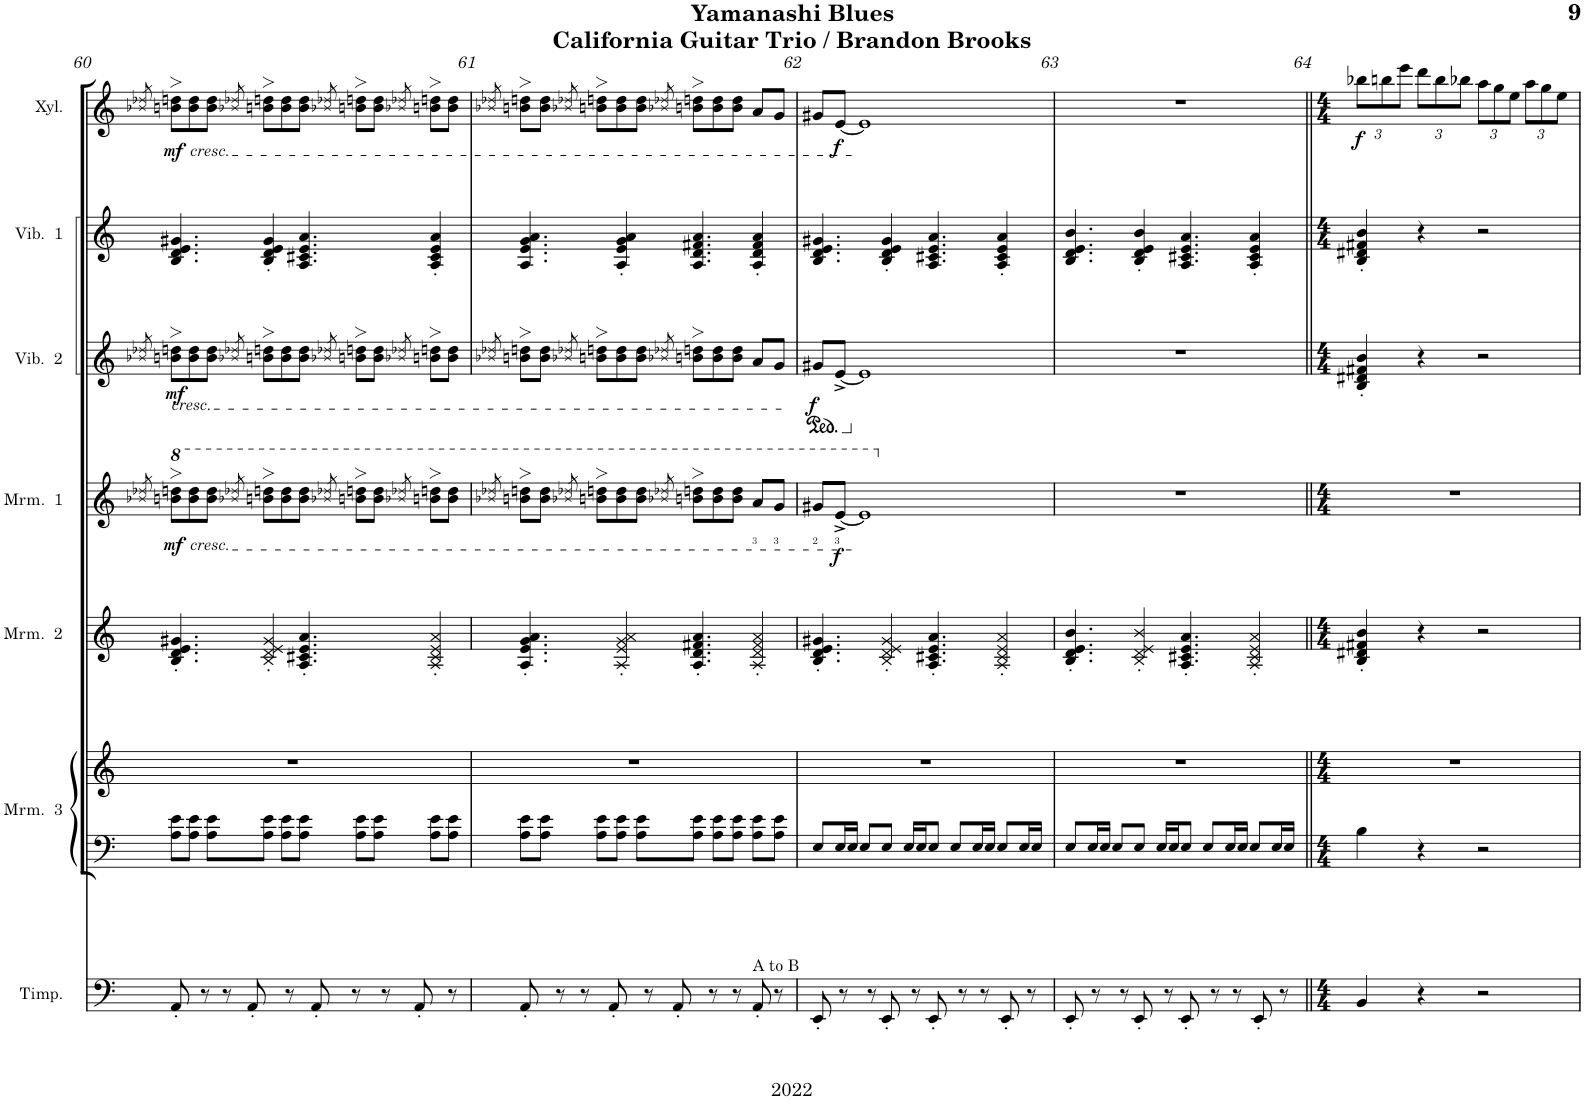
**kern	**dynam	**kern	**kern	**kern	**kern	**kern	**kern	**kern	**kern	**kern	**dynam	**kern	**dynam	**kern	**kern	**dynam
*part12	*part12	*part11	*part10	*part9	*part8	*part7	*part6	*part6	*part5	*part4	*part4	*part3	*part3	*part2	*part1	*part1
*staff13	*staff13	*staff12	*staff11	*staff10	*staff9	*staff8	*staff7	*staff6	*staff5	*staff4	*staff4	*staff3	*staff3	*staff2	*staff1	*staff1
*I"Xylophone	*	*I"Guitar 3	*I"Guitar 2	*I"Guitar 1	*I"Electric Bass	*I"Timpani	*I"Marimba 3	*	*I"Marimba 2	*I"Marimba 1	*	*I"Vibraphone 2	*	*I"Vibraphone 1	*I"Glock / Xylo	*
*I'Xyl.	*	*I'Gtr.  2	*I'Gtr.  2	*I'Gtr.  1	*I'El. B.	*I'Timp.	*I'Mrm.  3	*	*I'Mrm.  2	*I'Mrm.  1	*	*I'Vib.  2	*	*I'Vib.  1	*I'Glock / Xylo	*
!!LO:PB:g=z
*clefG2	*	*clefF4	*clefG2	*clefG2	*clefF4	*clefF4	*clefF4	*clefG2	*clefG2	*clefG2	*	*clefG2	*	*clefG2	*clefG2	*
*Trd-7c-12	*	*	*	*	*Trd7c12	*	*	*	*	*	*	*	*	*	*Trd-7c-12	*
*k[]	*	*k[]	*k[]	*k[]	*k[]	*k[]	*k[]	*k[]	*k[]	*k[]	*	*k[]	*	*k[]	*k[]	*
*M5/4	*	*M5/4	*M5/4	*M5/4	*M5/4	*M5/4	*M5/4	*M5/4	*M5/4	*M5/4	*	*M5/4	*	*M5/4	*M5/4	*
=60	=60	=60	=60	=60	=60	=60	=60	=60	=60	=60	=60	=60	=60	=60	=60	=60
8qb 8qdd	.	.	.	8qb 8qdd	.	.	.	.	.	8qbb-X/ 8qddd-X/	.	8qb-X/ 8qdd-X/	.	.	8qb-X/ 8qdd-X/	.
*	*	*	*	*	*	*	*	*	*	*8va	*	*	*	*	*	*
!	!	!	!	!	!	!	!	!	!	!	!	!	!	!	!LO:TX:b:i:t=cresc.	!
!	!	!	!	!	!	!	!	!	!	!LO:TX:b:i:t=cresc.	!	!	!	!	!	!
!	!LO:DY:b	!	!	!	!	!	!	!	!	!	!LO:DY:b	!	!LO:DY:b	!	!	!LO:DY:b
8b>\ 8dd>\L	mf	8A\ 8e\L	4.A' 4.c#X' 4.e' 4.a'	8b>\ 8dd>\L	8A'	8AA'/	8A\ 8e\L	4%5r	4.B/' 4.d/' 4.e/' 4.g#X/'	8bbn\> 8dddn\>L	mf	8bn\> 8ddn\>L	mf	4.B/ 4.d/ 4.e/ 4.g#X/	8bn\> 8ddn\>L	mf
!	!	!	!	!	!	!	!	!	!	!	!	!LO:TX:b:i:t=cresc.	!	!	!	!
8b\ 8dd\	.	8A\ 8e\	.	8b\ 8dd\	8r	8r	8A\ 8e\J	.	.	8bb\ 8ddd\	.	8b\ 8dd\	.	.	8b\ 8dd\	.
8b\ 8dd\	.	8A\ 8e\	.	8b\ 8dd\	8r	8r	8A\ 8e\L	.	.	8bb\ 8ddd\J	.	8b\ 8dd\J	.	.	8b\ 8dd\J	.
8qb\ 8qdd\	.	.	.	8qb\ 8qdd\	.	.	.	.	.	8qbb-X/ 8qddd-X/	.	8qb-X/ 8qdd-X/	.	.	8qb-X/ 8qdd-X/	.
8b>\ 8dd>\J	.	8A\ 8e\J	4A' 4c#' 4e' 4a'	8b>\ 8dd>\J	8A'	8AA'/	8A\ 8e\J	.	4B/' 4d/' 4e/' 4g#/'	8bbn\> 8dddn\>L	.	8bn\> 8ddn\>L	.	4B/' 4d/' 4e/' 4g#/'	8bn\> 8ddn\>L	.
8b\ 8dd\L	.	8A\ 8e\L	.	8b\ 8dd\L	8r	8r	8A\ 8e\L	.	.	8bb\ 8ddd\	.	8b\ 8dd\	.	.	8b\ 8dd\	.
8b\ 8dd\	.	8A\ 8e\	4.A' 4.d' 4.f#X' 4.a'	8b\ 8dd\	8A'	8AA'/	8A\ 8e\J	.	4.A/' 4.c#X/' 4.e/' 4.a/'	8bb\ 8ddd\J	.	8b\ 8dd\J	.	4.A/ 4.c#X/ 4.e/ 4.a/	8b\ 8dd\J	.
8qb\ 8qdd\	.	.	.	8qb\ 8qdd\	.	.	.	.	.	8qbb-X/ 8qddd-X/	.	8qb-X/ 8qdd-X/	.	.	8qb-X/ 8qdd-X/	.
8b>\ 8dd>\	.	8A\ 8e\	.	8b>\ 8dd>\	8r	8r	8A\ 8e\L	.	.	8bbn\> 8dddn\>L	.	8bn\> 8ddn\>L	.	.	8bn\> 8ddn\>L	.
8b\ 8dd\	.	8A\ 8e\	.	8b\ 8dd\	8r	8r	8A\ 8e\J	.	.	8bb\ 8ddd\J	.	8b\ 8dd\J	.	.	8b\ 8dd\J	.
.	.	.	.	.	.	.	.	.	.	8qbb-X/ 8qddd-X/	.	8qb-X/ 8qdd-X/	.	.	8qb-X/ 8qdd-X/	.
8b\ 8dd\	.	8A\ 8e\	4A' 4d' 4f#' 4a'	8b\ 8dd\	8A'	8AA'/	8A\ 8e\L	.	4A/' 4c#/' 4e/' 4a/'	8bbn\> 8dddn\>L	.	8bn\> 8ddn\>L	.	4A/' 4c#/' 4e/' 4a/'	8bn\> 8ddn\>L	.
8qb\ 8qdd\	.	.	.	8qb\ 8qdd\	.	.	.	.	.	.	.	.	.	.	.	.
8b>\ 8dd>\J	.	8A\ 8e\J	.	8b>\ 8dd>\J	8r	8r	8A\ 8e\J	.	.	8bb\ 8ddd\J	.	8b\ 8dd\J	.	.	8b\ 8dd\J	.
=61	=61	=61	=61	=61	=61	=61	=61	=61	=61	=61	=61	=61	=61	=61	=61	=61
.	.	.	.	.	.	.	.	.	.	8qbb-X/ 8qddd-X/	.	8qb-X/ 8qdd-X/	.	.	8qb-X/ 8qdd-X/	.
8b\ 8dd\L	.	8A\ 8e\L	4.A' 4.e' 4.g' 4.a'	8b\ 8dd\L	8A'	8AA'/	8A\ 8e\L	4%5r	4.A/' 4.e/' 4.g/' 4.a/'	8bbn\> 8dddn\>L	.	8bn\> 8ddn\>L	.	4.A/ 4.e/ 4.g/ 4.a/	8bn\> 8ddn\>L	.
8b\ 8dd\	.	8A\ 8e\	.	8b\ 8dd\	8r	8r	8A\ 8e\J	.	.	8bb\ 8ddd\J	.	8b\ 8dd\J	.	.	8b\ 8dd\J	.
8qb\ 8qdd\	.	.	.	8qb\ 8qdd\	.	.	.	.	.	8qbb-X/ 8qddd-X/	.	8qb-X/ 8qdd-X/	.	.	8qb-X/ 8qdd-X/	.
8b>\ 8dd>\	.	8A\ 8e\	.	8b>\ 8dd>\	8r	8r	8A\ 8e\L	.	.	8bbn\> 8dddn\>L	.	8bn\> 8ddn\>L	.	.	8bn\> 8ddn\>L	.
8b\ 8dd\J	.	8A\ 8e\J	4A' 4e' 4g' 4a'	8b\ 8dd\J	8A'	8AA'/	8A\ 8e\J	.	4A/' 4e/' 4g/' 4a/'	8bb\ 8ddd\	.	8b\ 8dd\	.	4A/' 4e/' 4g/' 4a/'	8b\ 8dd\	.
8b/ 8dd/L	.	8A\ 8e\L	.	8b/ 8dd/L	8r	8r	8A\ 8e\L	.	.	8bb\ 8ddd\J	.	8b\ 8dd\J	.	.	8b\ 8dd\J	.
8qb/ 8qdd/	.	.	.	8qb/ 8qdd/	.	.	.	.	.	8qbb-X/ 8qddd-X/	.	8qb-X/ 8qdd-X/	.	.	8qb-X/ 8qdd-X/	.
8b>/ 8dd>/	.	8A\ 8e\	4.A' 4.d' 4.f#X' 4.a'	8b>/ 8dd>/	8A'	8AA'/	8A\ 8e\J	.	4.A/' 4.d/' 4.f#X/' 4.a/'	8bbn\> 8dddn\>L	.	8bn\> 8ddn\>L	.	4.A/ 4.d/ 4.f#X/ 4.a/	8bn\> 8ddn\>L	.
8b/ 8dd/	.	8A\ 8e\	.	8b/ 8dd/	8r	8r	8A\ 8e\L	.	.	8bb\ 8ddd\	.	8b\ 8dd\	.	.	8b\ 8dd\	.
8b/ 8dd/	.	8A\ 8e\	.	8b/ 8dd/	8r	8r	8A\ 8e\J	.	.	8bb\ 8ddd\J	.	8b\ 8dd\J	.	.	8b\ 8dd\J	.
!	!	!	!	!	!	!	!	!	!	!LO:TX:b:t=3	!	!	!	!	!	!
!	!	!	!	!	!	!LO:TX:a:t=A to B	!	!	!	!	!	!	!	!	!	!
8a/	.	8A\ 8e\	4A' 4d' 4f#' 4a'	8a/	8A'	8AA'/	8A\ 8e\L	.	4A/' 4d/' 4f#/' 4a/'	8aa/L	.	8a/L	.	4A/' 4d/' 4f#/' 4a/'	8a/L	.
!	!	!	!	!	!	!	!	!	!	!LO:TX:b:t=3	!	!	!	!	!	!
8g/J	.	8A\ 8e\J	.	8g/J	8r	8r	8A\ 8e\J	.	.	8gg/J	.	8g/J	.	.	8g/J	.
=62	=62	=62	=62	=62	=62	=62	=62	=62	=62	=62	=62	=62	=62	=62	=62	=62
*	*	*	*	*	*	*	*	*	*	*	*	*ped	*	*	*	*
!	!	!	!	!	!	!	!	!	!	!LO:TX:b:t=2	!	!	!	!	!	!
!	!	!	!	!	!	!	!	!	!	!	!	!	!LO:DY:b	!	!	!
8g#X/L	.	8E\L	4.B' 4.d' 4.e' 4.g#X'	8g#X/L	8E'	8EE'/	8E/L	4%5r	4.B/' 4.d/' 4.e/' 4.g#X/'	8gg#X/L	.	8g#X/L	f	4.B/ 4.d/ 4.e/ 4.g#X/	8g#X/L	.
!	!	!	!	!	!	!	!	!	!	!LO:TX:b:t=3	!	!	!	!	!	!
!	!	!	!	!	!	!	!	!	!	!	!LO:DY:b	!	!	!	!	!LO:DY:b
[8e/J	.	16E\L	.	[8e/J	8r	8r	16E/L	.	.	[8ee^/J	f	[8e^/J	.	.	[8e/J	f
.	.	16E\J	.	.	.	.	16E/JJ	.	.	.	.	.	.	.	.	.
*	*	*	*	*	*	*	*	*	*	*	*	*Xped	*	*	*	*
1e]	.	8E\	.	1e]	8r	8r	8E/L	.	.	1ee]	.	1e]	.	.	1e]	.
.	.	8E\J	4B' 4d' 4e' 4g#'	.	8E'	8EE'/	8E/J	.	4B/' 4d/' 4e/' 4g#/'	.	.	.	.	4B/' 4d/' 4e/' 4g#/'	.	.
.	.	16E\LL	.	.	8r	8r	16E/LL	.	.	.	.	.	.	.	.	.
.	.	16E\J	.	.	.	.	16E/J	.	.	.	.	.	.	.	.	.
.	.	8E\	4.A' 4.c#X' 4.e' 4.a'	.	8E'	8EE'/	8E/J	.	4.A/' 4.c#X/' 4.e/' 4.a/'	.	.	.	.	4.A/ 4.c#X/ 4.e/ 4.a/	.	.
.	.	8E\	.	.	8r	8r	8E/L	.	.	.	.	.	.	.	.	.
.	.	16E\L	.	.	8r	8r	16E/L	.	.	.	.	.	.	.	.	.
.	.	16E\J	.	.	.	.	16E/JJ	.	.	.	.	.	.	.	.	.
.	.	8E\	4A' 4c#' 4e' 4a'	.	8E'	8EE'/	8E/L	.	4A/' 4c#/' 4e/' 4a/'	.	.	.	.	4A/' 4c#/' 4e/' 4a/'	.	.
.	.	16E\L	.	.	8r	8r	16E/L	.	.	.	.	.	.	.	.	.
.	.	16E\JJ	.	.	.	.	16E/JJ	.	.	.	.	.	.	.	.	.
=63	=63	=63	=63	=63	=63	=63	=63	=63	=63	=63	=63	=63	=63	=63	=63	=63
*	*	*	*	*	*	*	*	*	*	*X8va	*	*	*	*	*	*
4%5r	.	8E\L	4.B' 4.d' 4.e' 4.b'	4%5r	8E'	8EE'/	8E/L	4%5r	4.B/' 4.d/' 4.e/' 4.b/'	4%5r	.	4%5r	.	4.B/ 4.d/ 4.e/ 4.b/	4%5r	.
.	.	16E\L	.	.	8r	8r	16E/L	.	.	.	.	.	.	.	.	.
.	.	16E\J	.	.	.	.	16E/JJ	.	.	.	.	.	.	.	.	.
.	.	8E\	.	.	8r	8r	8E/L	.	.	.	.	.	.	.	.	.
.	.	8E\J	4B' 4d' 4e' 4b'	.	8E'	8EE'/	8E/J	.	4B/' 4d/' 4e/' 4b/'	.	.	.	.	4B/' 4d/' 4e/' 4b/'	.	.
.	.	16E\LL	.	.	8r	8r	16E/LL	.	.	.	.	.	.	.	.	.
.	.	16E\J	.	.	.	.	16E/J	.	.	.	.	.	.	.	.	.
.	.	8E\	4.A' 4.c#X' 4.e' 4.a'	.	8E'	8EE'/	8E/J	.	4.A/' 4.c#X/' 4.e/' 4.a/'	.	.	.	.	4.A/ 4.c#X/ 4.e/ 4.a/	.	.
.	.	8E\	.	.	8r	8r	8E/L	.	.	.	.	.	.	.	.	.
.	.	16E\L	.	.	8r	8r	16E/L	.	.	.	.	.	.	.	.	.
.	.	16E\J	.	.	.	.	16E/JJ	.	.	.	.	.	.	.	.	.
.	.	8E\	4A' 4c#' 4e' 4a'	.	8E'	8EE'/	8E/L	.	4A/' 4c#/' 4e/' 4a/'	.	.	.	.	4A/' 4c#/' 4e/' 4a/'	.	.
.	.	16E\L	.	.	8r	8r	16E/L	.	.	.	.	.	.	.	.	.
.	.	16E\JJ	.	.	.	.	16E/JJ	.	.	.	.	.	.	.	.	.
=64||	=64||	=64||	=64||	=64||	=64||	=64||	=64||	=64||	=64||	=64||	=64||	=64||	=64||	=64||	=64||	=64||
*M4/4	*	*M4/4	*M4/4	*M4/4	*M4/4	*M4/4	*M4/4	*M4/4	*M4/4	*M4/4	*	*M4/4	*	*M4/4	*M4/4	*
*Xbrackettup	*	*	*	*Xbrackettup	*	*	*	*	*	*	*	*	*	*	*Xbrackettup	*
!	!	!	!	!	!	!	!	!	!	!	!	!	!	!	!	!LO:DY:b
12aa#X\L	.	4B	4B' 4d#X' 4f#X' 4b'	12aa#X\L	4B	4BB/	4B\	1r	4B/' 4d#X/' 4f#X/' 4b/'	1r	.	4B/' 4d#X/' 4f#X/' 4b/'	.	4B/' 4d#X/' 4f#X/' 4b/'	12bb-X\L	f
12bb\	.	.	.	12bb\	.	.	.	.	.	.	.	.	.	.	12bbn\	.
12eee\J	.	.	.	12eee\J	.	.	.	.	.	.	.	.	.	.	12eee\J	.
12ddd\L	.	4r	4r	12ddd\L	4r	4r	4r	.	4r	.	.	4r	.	4r	12ddd\L	.
12bb\	.	.	.	12bb\	.	.	.	.	.	.	.	.	.	.	12bb\	.
12aa#\J	.	.	.	12bb-X\J	.	.	.	.	.	.	.	.	.	.	12bb-X\J	.
12aan\L	.	2r	2r	12aan\L	2r	2r	2r	.	2r	.	.	2r	.	2r	12aa\L	.
12gg\	.	.	.	12gg\	.	.	.	.	.	.	.	.	.	.	12gg\	.
12ee\J	.	.	.	12ee\J	.	.	.	.	.	.	.	.	.	.	12ee\J	.
12aa\L	.	.	.	12aa\L	.	.	.	.	.	.	.	.	.	.	12aa\L	.
12gg\	.	.	.	12gg\	.	.	.	.	.	.	.	.	.	.	12gg\	.
12ee\J	.	.	.	12ee\J	.	.	.	.	.	.	.	.	.	.	12ee\J	.
=	=	=	=	=	=	=	=	=	=	=	=	=	=	=	=	=
*-	*-	*-	*-	*-	*-	*-	*-	*-	*-	*-	*-	*-	*-	*-	*-	*-
